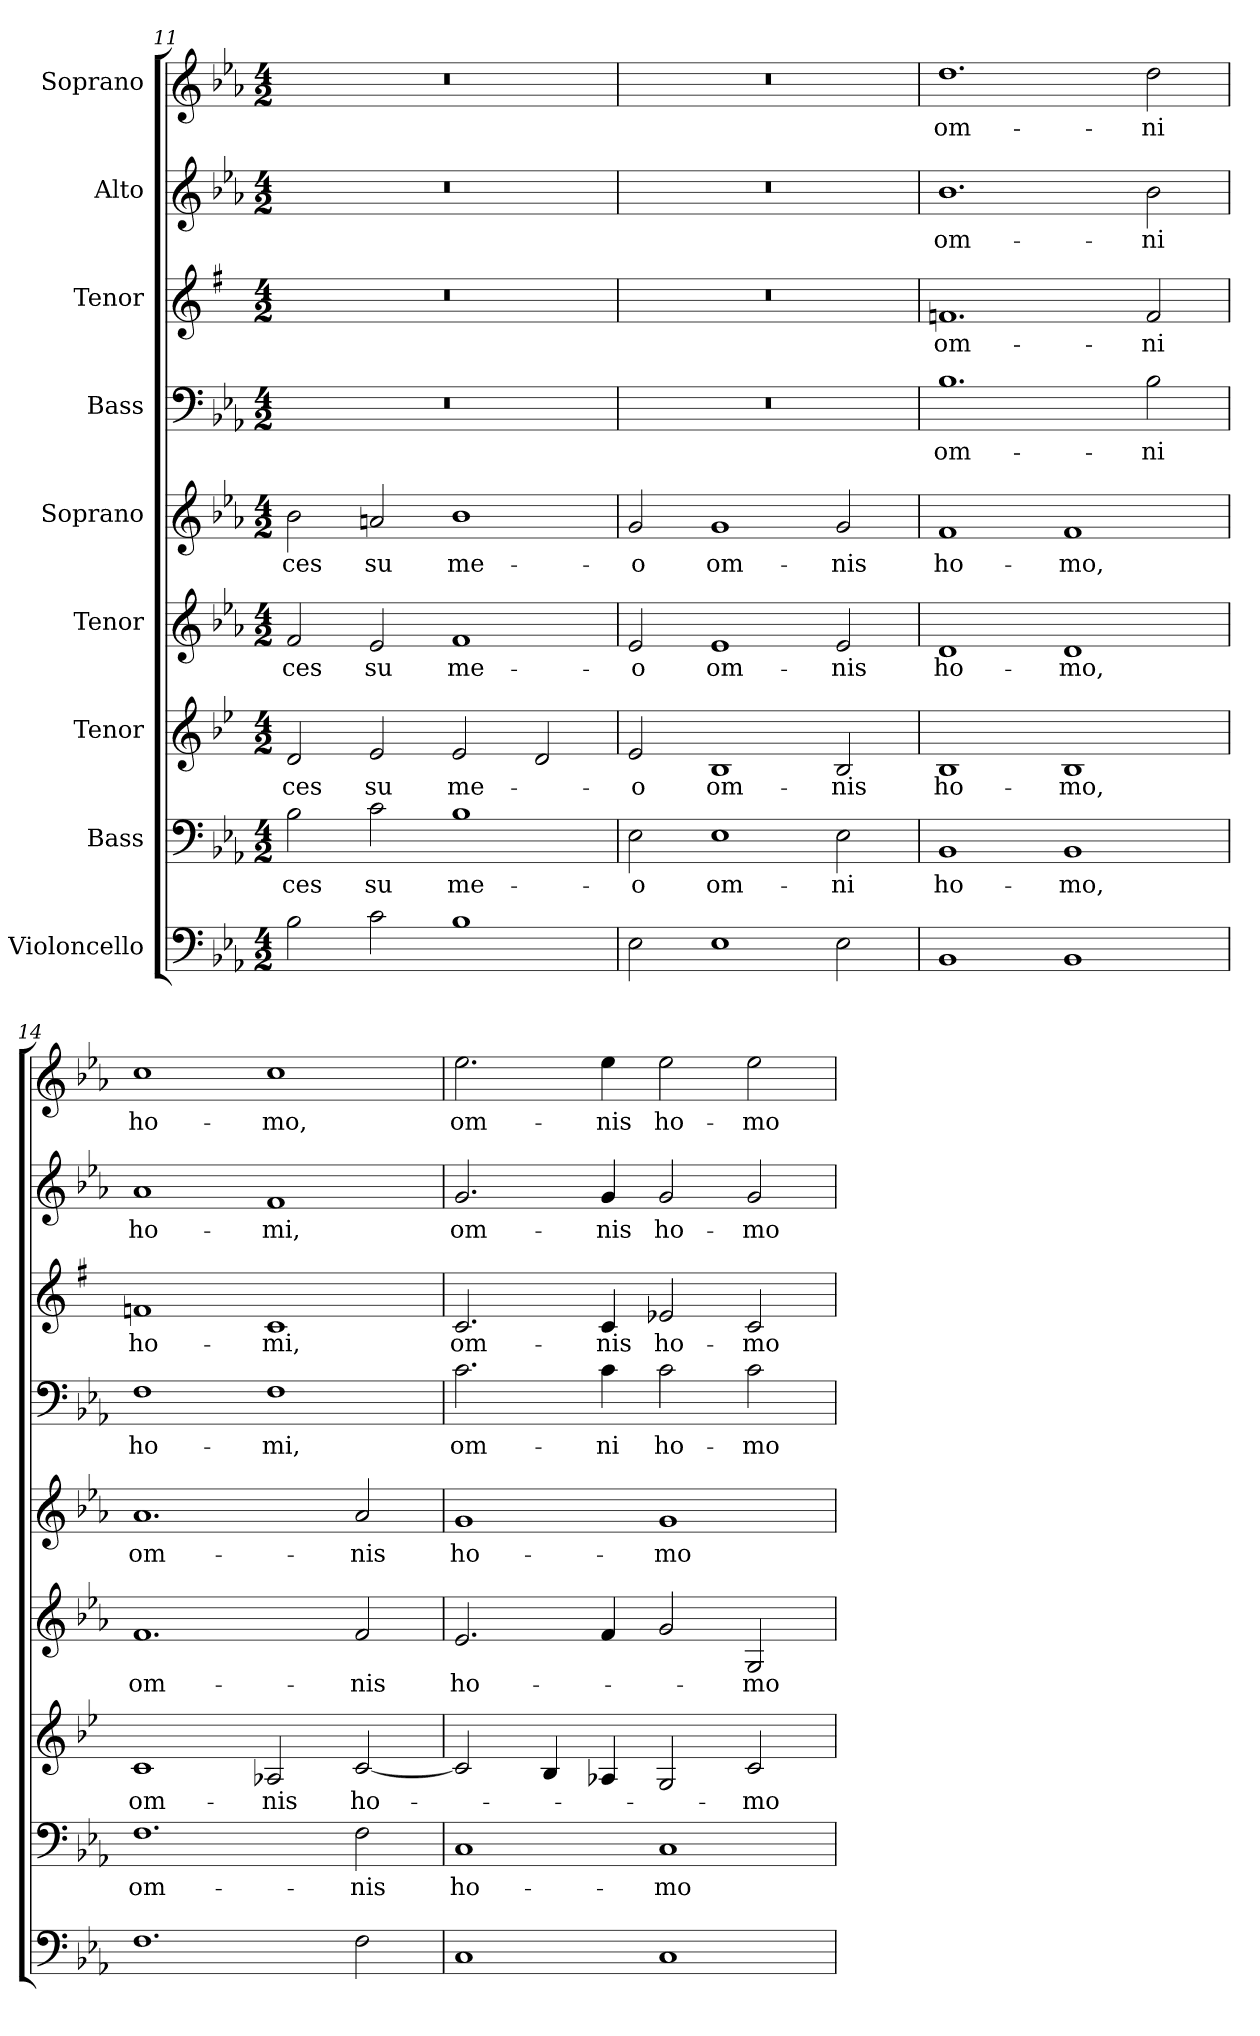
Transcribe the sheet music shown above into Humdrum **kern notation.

**kern	**kern	**text	**kern	**text	**kern	**text	**kern	**text	**kern	**text	**kern	**text	**kern	**text	**kern	**text
*part9	*part8	*part8	*part7	*part7	*part6	*part6	*part5	*part5	*part4	*part4	*part3	*part3	*part2	*part2	*part1	*part1
*staff9	*staff8	*staff8	*staff7	*staff7	*staff6	*staff6	*staff5	*staff5	*staff4	*staff4	*staff3	*staff3	*staff2	*staff2	*staff1	*staff1
*I"Violoncello	*I"Bass	*	*I"Tenor	*	*I"Tenor	*	*I"Soprano	*	*I"Bass	*	*I"Tenor	*	*I"Alto	*	*I"Soprano	*
*clefF4	*clefF4	*	*clefG2	*	*clefG2	*	*clefG2	*	*clefF4	*	*clefG2	*	*clefG2	*	*clefG2	*
*k[b-e-a-]	*k[b-e-a-]	*	*k[b-e-]	*	*k[b-e-a-]	*	*k[b-e-a-]	*	*k[b-e-a-]	*	*k[f#]	*	*k[b-e-a-]	*	*k[b-e-a-]	*
*M4/2	*M4/2	*	*M4/2	*	*M4/2	*	*M4/2	*	*M4/2	*	*M4/2	*	*M4/2	*	*M4/2	*
=11	=11	=11	=11	=11	=11	=11	=11	=11	=11	=11	=11	=11	=11	=11	=11	=11
2B-\	2B-\	-ces	2d/	-ces	2f/	-ces	2b-\	-ces	0r	.	0r	.	0r	.	0r	.
2c\	2c\	su	2e-/	su	2e-/	su	2an/	su	.	.	.	.	.	.	.	.
1B-	1B-	me-	2e-/	me-	1f	me-	1b-	me-	.	.	.	.	.	.	.	.
.	.	.	2d/	.	.	.	.	.	.	.	.	.	.	.	.	.
=12	=12	=12	=12	=12	=12	=12	=12	=12	=12	=12	=12	=12	=12	=12	=12	=12
2E-\	2E-\	-o	2e-/	-o	2e-/	-o	2g/	-o	0r	.	0r	.	0r	.	0r	.
1E-	1E-	om-	1B-	om-	1e-	om-	1g	om-	.	.	.	.	.	.	.	.
2E-\	2E-\	-ni	2B-/	-nis	2e-/	-nis	2g/	-nis	.	.	.	.	.	.	.	.
=13	=13	=13	=13	=13	=13	=13	=13	=13	=13	=13	=13	=13	=13	=13	=13	=13
1BB-	1BB-	ho-	1B-	ho-	1d	ho-	1f	ho-	1.B-	om-	1.fn	om-	1.b-	om-	1.dd	om-
1BB-	1BB-	-mo,	1B-	-mo,	1d	-mo,	1f	-mo,	.	.	.	.	.	.	.	.
.	.	.	.	.	.	.	.	.	2B-\	-ni	2f/	-ni	2b-\	-ni	2dd\	-ni
!!LO:PB:g=z
=14	=14	=14	=14	=14	=14	=14	=14	=14	=14	=14	=14	=14	=14	=14	=14	=14
1.F	1.F	om-	1c	om-	1.f	om-	1.a-	om-	1F	ho-	1fn	ho-	1a-	ho-	1cc	ho-
.	.	.	2A-X/	-nis	.	.	.	.	1F	-mi,	1c	-mi,	1f	-mi,	1cc	-mo,
2F\	2F\	-nis	[2c/	ho-	2f/	-nis	2a-/	-nis	.	.	.	.	.	.	.	.
=15	=15	=15	=15	=15	=15	=15	=15	=15	=15	=15	=15	=15	=15	=15	=15	=15
1C	1C	ho-	2c/]	.	2.e-/	ho-	1g	ho-	2.c\	om-	2.c/	om-	2.g/	om-	2.ee-\	om-
.	.	.	4B-/	.	.	.	.	.	.	.	.	.	.	.	.	.
.	.	.	4A-X/	.	4f/	.	.	.	4c\	-ni	4c/	-nis	4g/	-nis	4ee-\	-nis
1C	1C	-mo	2G/	.	2g/	.	1g	-mo	2c\	ho-	2e-X/	ho-	2g/	ho-	2ee-\	ho-
.	.	.	2c/	-mo	2G/	-mo	.	.	2c\	-mo	2c/	-mo	2g/	-mo	2ee-\	-mo
=	=	=	=	=	=	=	=	=	=	=	=	=	=	=	=	=
*-	*-	*-	*-	*-	*-	*-	*-	*-	*-	*-	*-	*-	*-	*-	*-	*-
